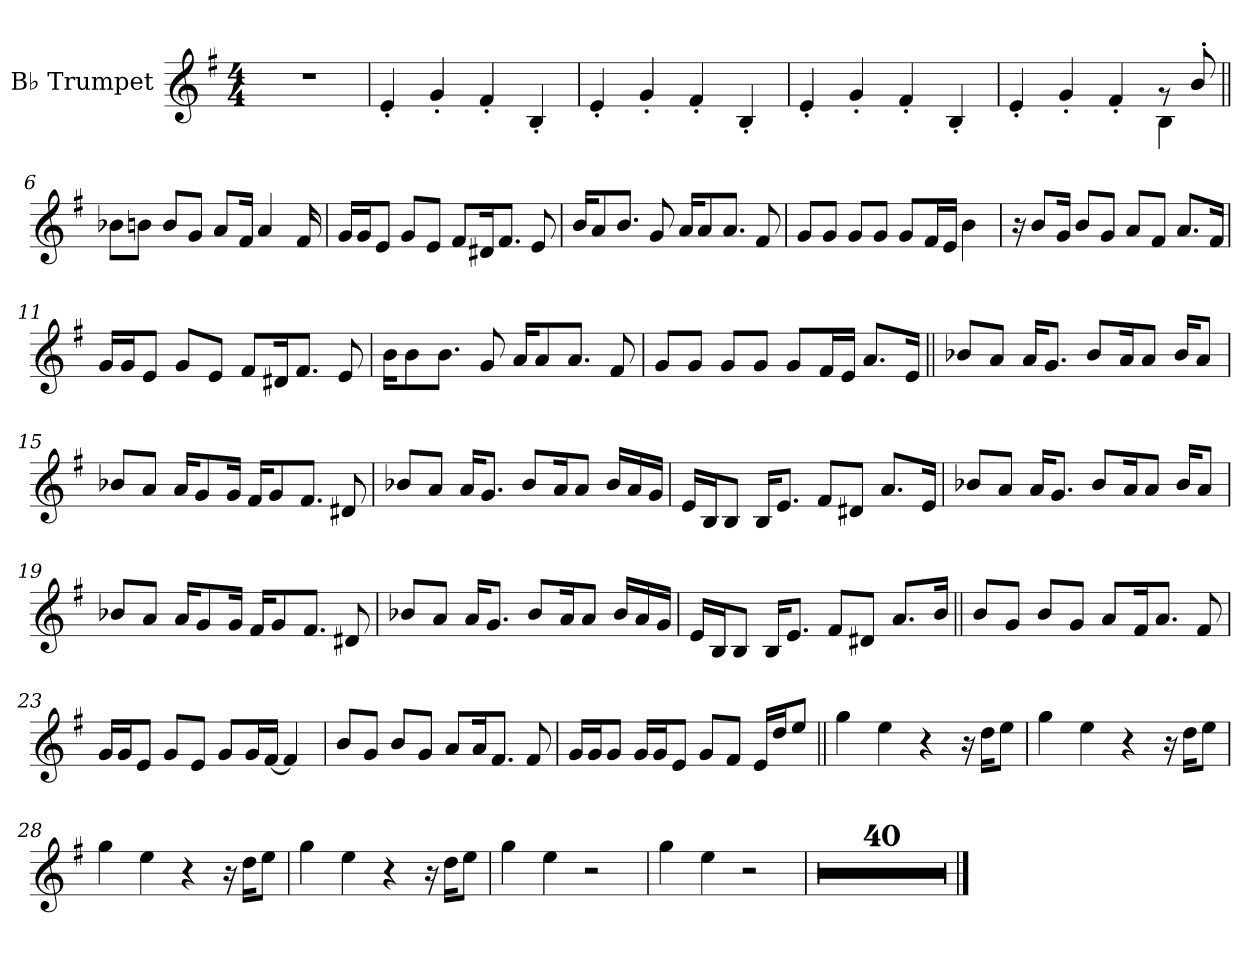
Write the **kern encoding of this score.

**kern
*part1
*staff1
*I"B♭ Trumpet
*I'B♭ Tp.
*clefG2
*ITrd1c2
*k[b-]
*M4/4
=1
1r
=2
4d'!/
4f'!/
4e'!/
4A'!/
=3
4d'!/
4f'!/
4e'!/
4A'!/
=4
4d'!/
4f'!/
4e'!/
4A'!/
=5
*^
4d'!/	2.ryy
4f'!/	.
4e'!/	.
8rg	4A!\
8a'/	.
*v	*v
=6||
8a-X\L
8an\J
8a/L
8f/J
8g/L
16e/Jk
4g/
16e/
=7
16f/LL
16f/J
8d/J
8f/L
8d/J
8e/L
16c#X/K
8.e/J
8d/
=8
16a/KL
8g/
8.a/J
8f/
16g/KL
8g/
8.g/J
8e/
=9
8f/L
8f/J
8f/L
8f/J
8f/L
16e/L
16d/JJ
4a\
=10
16r
8a/L
16f/Jk
8a/L
8f/J
8g/L
8e/J
8.g/L
16e/Jk
=11
16f/LL
16f/J
8d/J
8f/L
8d/J
8e/L
16c#X/K
8.e/J
8d/
=12
16a\KL
8a\
8.a\J
8f/
16g/KL
8g/
8.g/J
8e/
=13
8f/L
8f/J
8f/L
8f/J
8f/L
16e/L
16d/JJ
8.g/L
16d/Jk
=14||
8a-X/L
8g/J
16g/KL
8.f/J
8a-/L
16g/K
8g/J
16a-/KL
8g/J
=15
8a-X/L
8g/J
16g/KL
8f/
16f/Jk
16e/KL
8f/
8.e/J
8c#X/
=16
8a-X/L
8g/J
16g/KL
8.f/J
8a-/L
16g/K
8g/J
16a-/LL
16g/
16f/JJ
=17
16d/LL
16A/J
8A/J
16A/KL
8.d/J
8e/L
8c#X/J
8.g/L
16d/Jk
=18
8a-X/L
8g/J
16g/KL
8.f/J
8a-/L
16g/K
8g/J
16a-/KL
8g/J
=19
8a-X/L
8g/J
16g/KL
8f/
16f/Jk
16e/KL
8f/
8.e/J
8c#X/
=20
8a-X/L
8g/J
16g/KL
8.f/J
8a-/L
16g/K
8g/J
16a-/LL
16g/
16f/JJ
=21
16d/LL
16A/J
8A/J
16A/KL
8.d/J
8e/L
8c#X/J
8.g/L
16a/Jk
=22||
8a/L
8f/J
8a/L
8f/J
8g/L
16e/K
8.g/J
8e/
=23
16f/LL
16f/J
8d/J
8f/L
8d/J
8f/L
16f/L
[16e/JJ
4e/]
=24
8a/L
8f/J
8a/L
8f/J
8g/L
16g/K
8.e/J
8e/
=25
16f/LL
16f/J
8f/J
16f/LL
16f/J
8d/J
8f/L
8e/J
16d/LL
16cc/J
8dd/J
=26||
4ff\
4dd\
4r
16r
16cc\KL
8dd\J
=27
4ff\
4dd\
4r
16r
16cc\KL
8dd\J
=28
4ff\
4dd\
4r
16r
16cc\KL
8dd\J
=29
4ff\
4dd\
4r
16r
16cc\KL
8dd\J
=30
4ff\
4dd\
2r
=31
4ff\
4dd\
2r
=32
1r
=33
1r
=34
1r
=35
1r
=36
1r
=37
1r
=38
1r
=39
1r
=40
1r
=41
1r
=42
1r
=43
1r
=44
1r
=45
1r
=46
1r
=47
1r
=48
1r
=49
1r
=50
1r
=51
1r
=52
1r
=53
1r
=54
1r
=55
1r
=56
1r
=57
1r
=58
1r
=59
1r
=60
1r
=61
1r
=62
1r
=63
1r
=64
1r
=65
1r
=66
1r
=67
1r
=68
1r
=69
1r
=70
1r
=71
1r
==
*-
